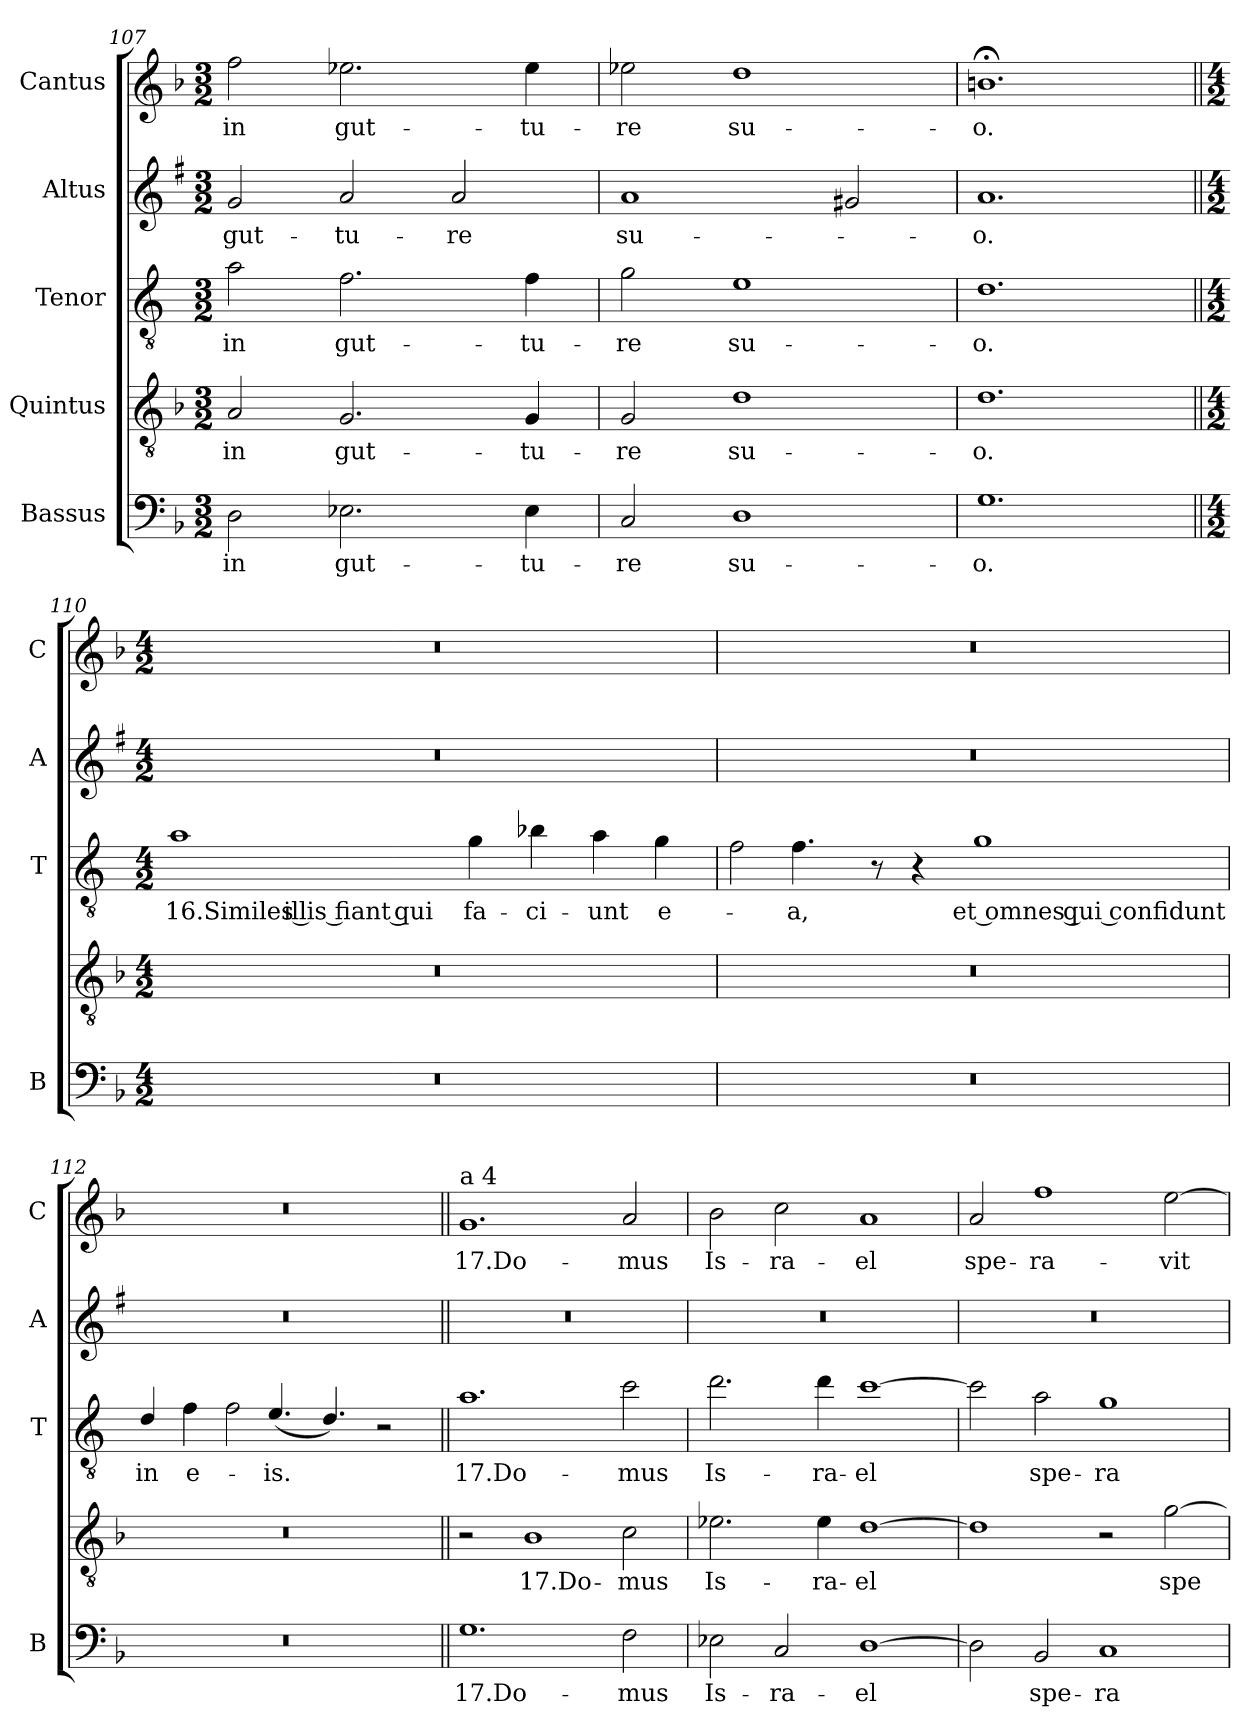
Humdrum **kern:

**kern	**text	**kern	**text	**kern	**text	**kern	**text	**kern	**text
*part5	*part5	*part4	*part4	*part3	*part3	*part2	*part2	*part1	*part1
*staff5	*staff5	*staff4	*staff4	*staff3	*staff3	*staff2	*staff2	*staff1	*staff1
*I"Bassus	*	*I"Quintus	*	*I"Tenor	*	*I"Altus	*	*I"Cantus	*
*I'B	*	*	*	*I'T	*	*I'A	*	*I'C	*
*clefF4	*	*clefGv2	*	*clefGv2	*	*clefG2	*	*clefG2	*
*	*	*	*	*ITrd4c7	*	*ITrd1c2	*	*	*
*k[b-]	*	*k[b-]	*	*k[b-]	*	*k[b-]	*	*k[b-]	*
*F:	*	*F:	*	*F:	*	*F:	*	*F:	*
*M3/2	*	*M3/2	*	*M3/2	*	*M3/2	*	*M3/2	*
=107	=107	=107	=107	=107	=107	=107	=107	=107	=107
!	!LO:LY:b	!	!LO:LY:b	!	!LO:LY:b	!	!LO:LY:b	!	!LO:LY:b
2D\	in	2A/	in	2d\	in	2f/	gut-	2ff\	in
!	!LO:LY:b	!	!LO:LY:b	!	!LO:LY:b	!	!LO:LY:b	!	!LO:LY:b
2.E-X\	gut-	2.G/	gut-	2.B-\	gut-	2g/	-tu-	2.ee-X\	gut-
!	!	!	!	!	!	!	!LO:LY:b	!	!
.	.	.	.	.	.	2g/	-re	.	.
!	!LO:LY:b	!	!LO:LY:b	!	!LO:LY:b	!	!	!	!LO:LY:b
4E-\	-tu-	4G/	-tu-	4B-\	-tu-	.	.	4ee-\	-tu-
=108	=108	=108	=108	=108	=108	=108	=108	=108	=108
!	!LO:LY:b	!	!LO:LY:b	!	!LO:LY:b	!	!LO:LY:b	!	!LO:LY:b
2C/	-re	2G/	-re	2c\	-re	1g	su-	2ee-X\	-re
!	!LO:LY:b	!	!LO:LY:b	!	!LO:LY:b	!	!	!	!LO:LY:b
1D	su-	1d	su-	1A	su-	.	.	1dd	su-
.	.	.	.	.	.	2f#X/	.	.	.
=109	=109	=109	=109	=109	=109	=109	=109	=109	=109
!	!LO:LY:b	!	!LO:LY:b	!	!LO:LY:b	!	!LO:LY:b	!	!LO:LY:b
1.G	-o.	1.d	-o.	1.G	-o.	1.g	-o.	1.bn;<	-o.
!!LO:LB:g=z
=110||	=110||	=110||	=110||	=110||	=110||	=110||	=110||	=110||	=110||
*M4/2	*	*M4/2	*	*M4/2	*	*M4/2	*	*M4/2	*
!	!	!	!	!	!LO:LY:b	!	!	!	!
0r	.	0r	.	1d	16.Similes illis fiant qui	0r	.	0r	.
!	!	!	!	!	!LO:LY:b	!	!	!	!
.	.	.	.	4c\	fa-	.	.	.	.
!	!	!	!	!	!LO:LY:b	!	!	!	!
.	.	.	.	4e-X\	-ci-	.	.	.	.
!	!	!	!	!	!LO:LY:b	!	!	!	!
.	.	.	.	4d\	-unt	.	.	.	.
!	!	!	!	!	!LO:LY:b	!	!	!	!
.	.	.	.	4c\	e-	.	.	.	.
=111	=111	=111	=111	=111	=111	=111	=111	=111	=111
!	!	!	!	!LO:N:head=open	!	!	!	!	!
0r	.	0r	.	4B-\	.	0r	.	0r	.
!	!	!	!	!	!LO:LY:b	!	!	!	!
.	.	.	.	4.B-\	-a,	.	.	.	.
.	.	.	.	8r	.	.	.	.	.
.	.	.	.	4r	.	.	.	.	.
!	!	!	!	!	!LO:LY:b	!	!	!	!
.	.	.	.	1c	et omnes qui confidunt	.	.	.	.
=112	=112	=112	=112	=112	=112	=112	=112	=112	=112
!	!	!	!	!	!LO:LY:b	!	!	!	!
0r	.	0r	.	4G/	in	0r	.	0r	.
!	!	!	!	!	!LO:LY:b	!	!	!	!
.	.	.	.	4B-\	e-	.	.	.	.
!	!	!	!	!LO:N:head=open	!	!	!	!	!
.	.	.	.	4B-\	.	.	.	.	.
!	!	!	!	!	!LO:LY:b	!	!	!	!
.	.	.	.	(<4.A/	-is.	.	.	.	.
.	.	.	.	4.G/)	.	.	.	.	.
.	.	.	.	2r	.	.	.	.	.
!!LO:LB:g=z
=113||	=113||	=113||	=113||	=113||	=113||	=113||	=113||	=113||	=113||
!	!	!	!	!	!	!	!	!LO:TX:a:t=a 4	!
!	!LO:LY:b	!	!	!	!LO:LY:b	!	!	!	!LO:LY:b
1.G	17.Do-	2r	.	1.d	17.Do-	0r	.	1.g	17.Do-
!	!	!	!LO:LY:b	!	!	!	!	!	!
.	.	1B-	17.Do-	.	.	.	.	.	.
!	!LO:LY:b	!	!LO:LY:b	!	!LO:LY:b	!	!	!	!LO:LY:b
2F\	-mus	2c\	-mus	2f\	-mus	.	.	2a/	-mus
=114	=114	=114	=114	=114	=114	=114	=114	=114	=114
!	!LO:LY:b	!	!LO:LY:b	!	!LO:LY:b	!	!	!	!LO:LY:b
2E-X\	Is-	2.e-X\	Is-	2.g\	Is-	0r	.	2b-\	Is-
!	!LO:LY:b	!	!	!	!	!	!	!	!LO:LY:b
2C/	-ra-	.	.	.	.	.	.	2cc\	-ra-
!	!	!	!LO:LY:b	!	!LO:LY:b	!	!	!	!
.	.	4e-\	-ra-	4g\	-ra-	.	.	.	.
!	!LO:LY:b	!	!LO:LY:b	!	!LO:LY:b	!	!	!	!LO:LY:b
[1D	-el	[1d	-el	[1f	-el	.	.	1a	-el
=115	=115	=115	=115	=115	=115	=115	=115	=115	=115
!	!	!	!	!	!	!	!	!	!LO:LY:b
2D\]	.	1d]	.	2f\]	.	0r	.	2a/	spe-
!	!LO:LY:b	!	!	!	!LO:LY:b	!	!	!	!LO:LY:b
2BB-/	spe-	.	.	2d\	spe-	.	.	1ff	-ra-
!	!LO:LY:b	!	!	!	!LO:LY:b	!	!	!	!
1C	-ra-	2r	.	1c	-ra-	.	.	.	.
!	!	!	!LO:LY:b	!	!	!	!	!	!LO:LY:b
.	.	[2g\	spe-	.	.	.	.	[2ee\	-vit
=	=	=	=	=	=	=	=	=	=
*-	*-	*-	*-	*-	*-	*-	*-	*-	*-
